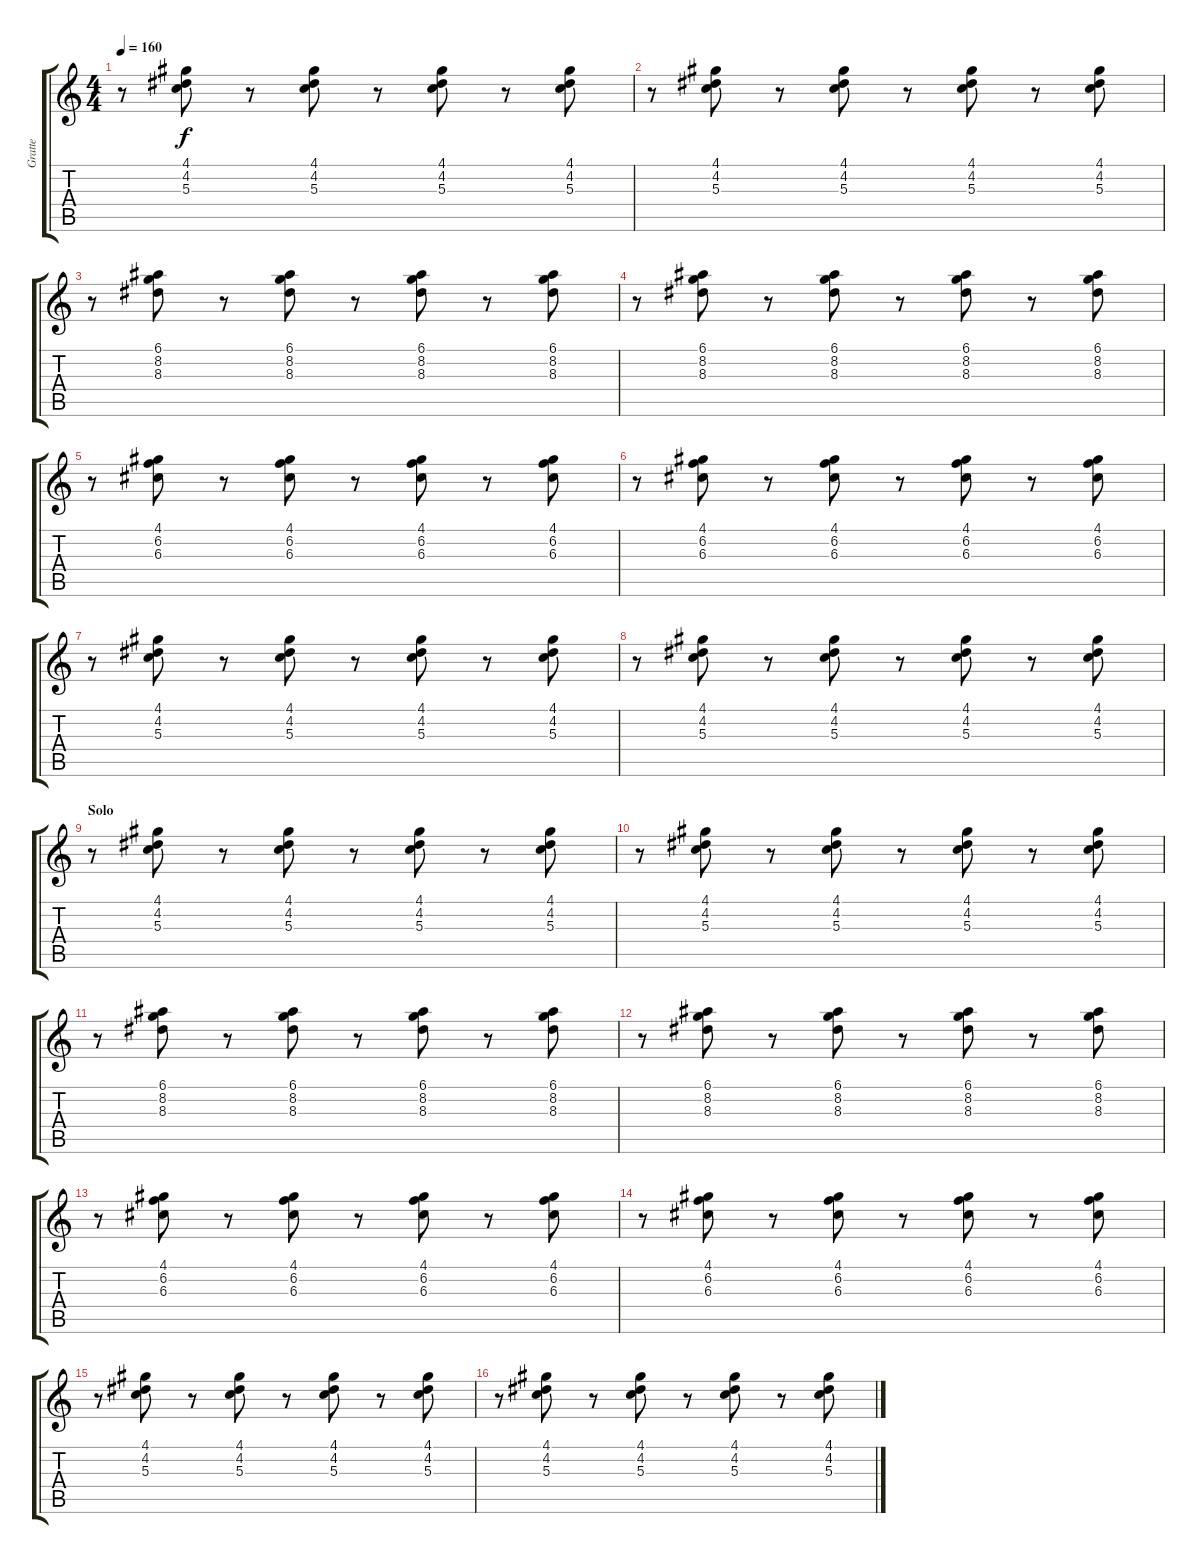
\track ("Gratte" "Gratte") {instrument electricguitarclean}
\staff {score tabs}
\tuning (E4 B3 G3 D3 A2 E2) {hide}
\ts (4 4)
\tempo 160
\clef g2
\ks c
r.8{dy f} (4.1 4.2 5.3).8 r.8 (4.1 4.2 5.3).8 r.8 (4.1 4.2 5.3).8 r.8 (4.1 4.2 5.3).8 |
r.8 (4.1 4.2 5.3).8 r.8 (4.1 4.2 5.3).8 r.8 (4.1 4.2 5.3).8 r.8 (4.1 4.2 5.3).8 |
r.8 (6.1 8.2 8.3).8 r.8 (6.1 8.2 8.3).8 r.8 (6.1 8.2 8.3).8 r.8 (6.1 8.2 8.3).8 |
r.8 (6.1 8.2 8.3).8 r.8 (6.1 8.2 8.3).8 r.8 (6.1 8.2 8.3).8 r.8 (6.1 8.2 8.3).8 |
r.8 (4.1 6.2 6.3).8 r.8 (4.1 6.2 6.3).8 r.8 (4.1 6.2 6.3).8 r.8 (4.1 6.2 6.3).8 |
r.8 (4.1 6.2 6.3).8 r.8 (4.1 6.2 6.3).8 r.8 (4.1 6.2 6.3).8 r.8 (4.1 6.2 6.3).8 |
r.8 (4.1 4.2 5.3).8 r.8 (4.1 4.2 5.3).8 r.8 (4.1 4.2 5.3).8 r.8 (4.1 4.2 5.3).8 |
r.8 (4.1 4.2 5.3).8 r.8 (4.1 4.2 5.3).8 r.8 (4.1 4.2 5.3).8 r.8 (4.1 4.2 5.3).8 |
\section ("" "Solo")
r.8 (4.1 4.2 5.3).8 r.8 (4.1 4.2 5.3).8 r.8 (4.1 4.2 5.3).8 r.8 (4.1 4.2 5.3).8 |
r.8 (4.1 4.2 5.3).8 r.8 (4.1 4.2 5.3).8 r.8 (4.1 4.2 5.3).8 r.8 (4.1 4.2 5.3).8 |
r.8 (6.1 8.2 8.3).8 r.8 (6.1 8.2 8.3).8 r.8 (6.1 8.2 8.3).8 r.8 (6.1 8.2 8.3).8 |
r.8 (6.1 8.2 8.3).8 r.8 (6.1 8.2 8.3).8 r.8 (6.1 8.2 8.3).8 r.8 (6.1 8.2 8.3).8 |
r.8 (4.1 6.2 6.3).8 r.8 (4.1 6.2 6.3).8 r.8 (4.1 6.2 6.3).8 r.8 (4.1 6.2 6.3).8 |
r.8 (4.1 6.2 6.3).8 r.8 (4.1 6.2 6.3).8 r.8 (4.1 6.2 6.3).8 r.8 (4.1 6.2 6.3).8 |
r.8 (4.1 4.2 5.3).8 r.8 (4.1 4.2 5.3).8 r.8 (4.1 4.2 5.3).8 r.8 (4.1 4.2 5.3).8 |
r.8 (4.1 4.2 5.3).8 r.8 (4.1 4.2 5.3).8 r.8 (4.1 4.2 5.3).8 r.8 (4.1 4.2 5.3).8
